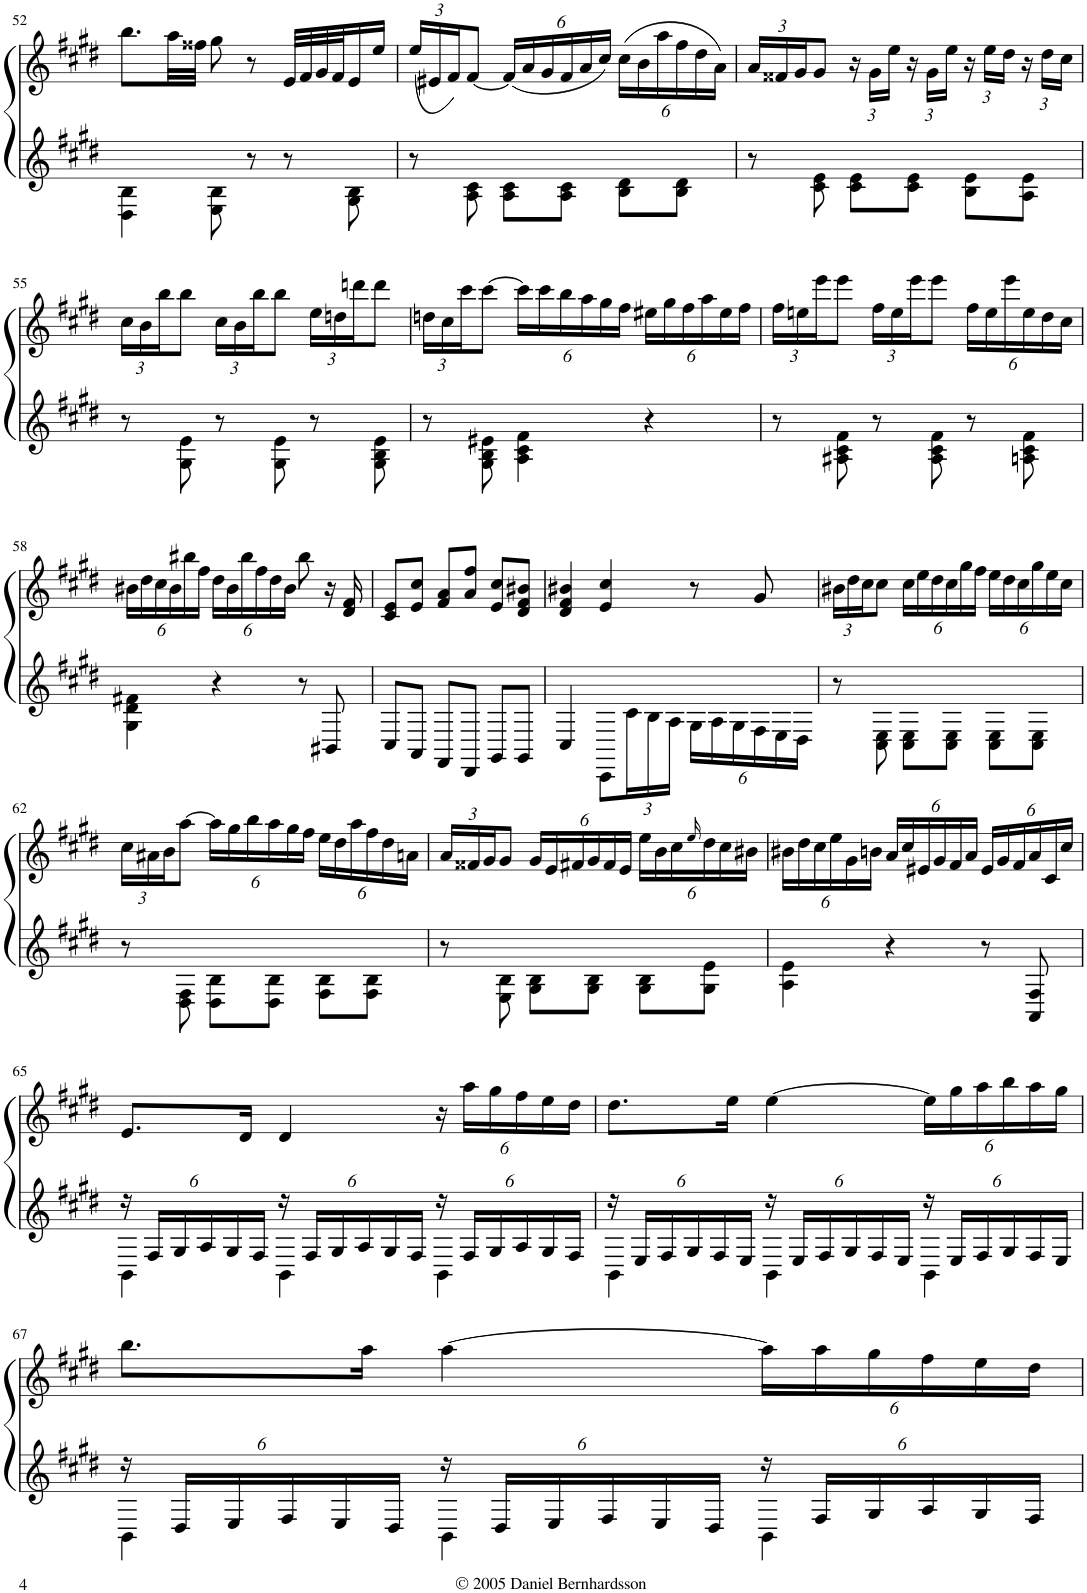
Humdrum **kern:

**kern	**kern
*part1	*part1
*staff2	*staff1
*I"Piano	*
*I'Pno.	*
!!LO:PB:g=z
*clefG2	*clefG2
*k[f#c#g#d#]	*k[f#c#g#d#]
*E:	*E:
*M3/4	*M3/4
=52	=52
4D#\ 4B\	8.bb\L
.	32aa\LL
.	32ff##X\JJJ
8E\ 8B\	8gg#\
8r	8r
8r	32e/LLL
.	32f#/
.	32g#/
.	32f#/J
8G#\ 8B\	16e/
.	16ee/JJ
=53	=53
*	*Xbrackettup
8r	(24ee/LL
.	24e#X/
.	24f#/J)
8A\ 8c#\	[8f#/J
8A\ 8c#\L	(24f#/LL]
.	24a/
.	24g#/
8A\ 8c#\J	24f#/
.	24a/
.	24cc#/JJ)
8B\ 8d#\L	(24cc#\LL
.	24b\
.	24aa\
8B\ 8d#\J	24ff#\
.	24dd#\
.	24a\JJ)
=54	=54
8r	24a/LL
.	24f##X/
.	24g#/J
8c#\ 8e\	8g#/J
8c#\ 8e\L	24r
.	24g#\LL
.	24ee\JJ
8c#\ 8e\J	24r
.	24g#\LL
.	24ee\JJ
8B\ 8e\L	24r
.	24ee\LL
.	24dd#\JJ
8A\ 8e\J	24r
.	24dd#\LL
.	24cc#\JJ
!!LO:LB:g=z
=55	=55
8r	24cc#\LL
.	24b\
.	24bb\J
8G#\ 8e\	8bb\J
8r	24cc#\LL
.	24b\
.	24bb\J
8G#\ 8e\	8bb\J
8r	24ee\LL
.	24ddn\
.	24dddn\J
8G#\ 8B\ 8e\	8ddd\J
=56	=56
8r	24ddn\LL
.	24cc#\
.	24ccc#\J
8G#\ 8B\ 8e#X\	[8ccc#\J
4A\ 4c#\ 4f#\	24ccc#\LL]
.	24ccc#\
.	24bb\
.	24aa\
.	24gg#\
.	24ff#\JJ
4r	24ee#X\LL
.	24gg#\
.	24ff#\
.	24aa\
.	24ee#\
.	24ff#\JJ
=57	=57
8r	24ff#\LL
.	24een\
.	24eee\J
8A#X\ 8c#\ 8f#\	8eee\J
8r	24ff#\LL
.	24ee\
.	24eee\J
8A#\ 8c#\ 8f#\	8eee\J
8r	24ff#\LL
.	24ee\
.	24eee\
8An\ 8c#\ 8f#\	24ee\
.	24dd#\
.	24cc#\JJ
!!LO:LB:g=z
=58	=58
4G#\ 4d#\ 4f#X\	24b#X\LL
.	24dd#\
.	24cc#\
.	24b#\
.	24bb#X\
.	24ff#\JJ
4r	24dd#\LL
.	24b#\
.	24bb#\
.	24ff#\
.	24dd#\
.	24b#\JJ
8r	8bb#\
8BB#X/	16r
.	16d#/ 16f#/
=59	=59
8C#/L	8c#/ 8e/L
8AA/J	8e/ 8cc#/J
8FF#/L	8f#/ 8a/L
8DD#/J	8a/ 8ff#/J
8GG#/L	8e/ 8cc#/L
8GG#/J	8d#/ 8f#/ 8b#X/J
=60	=60
4C#/	4d#/ 4f#/ 4b#X/
8CC#\L	4e/ 4cc#/
*Xbrackettup	*
24c#\L	.
24B\	.
24A\JJ	.
24G#\LL	8r
24A\	.
24G#\	.
24F#\	8g#/
24E\	.
24D#\JJ	.
=61	=61
8r	24b#X\LL
.	24dd#\
.	24cc#\J
8C#\ 8E\	8cc#\J
8C#\ 8E\L	24cc#\LL
.	24ee\
.	24dd#\
8C#\ 8E\J	24cc#\
.	24gg#\
.	24ff#\JJ
8C#\ 8E\L	24ee\LL
.	24dd#\
.	24cc#\
8C#\ 8E\J	24gg#\
.	24ee\
.	24cc#\JJ
!!LO:LB:g=z
=62	=62
8r	24cc#\LL
.	24a#X\
.	24b\J
8D#\ 8F#\	[8aa\J
8D#\ 8B\L	24aa\LL]
.	24gg#\
.	24bb\
8D#\ 8B\J	24aa\
.	24gg#\
.	24ff#\JJ
8F#\ 8B\L	24ee\LL
.	24dd#\
.	24aa\
8F#\ 8B\J	24ff#\
.	24dd#\
.	24an\JJ
=63	=63
8r	24a/LL
.	24f##X/
.	24g#/J
8E\ 8B\	8g#/J
8G#\ 8B\L	24g#/LL
.	24e/
.	24f#X/
8G#\ 8B\J	24g#/
.	24f#/
.	24e/JJ
8G#\ 8B\L	24ee\LL
.	24b\
.	24cc#\
.	16qee/
8G#\ 8e\J	24dd#\
.	24cc#\
.	24b#X\JJ
=64	=64
4A\ 4e\	24b#X\LL
.	24dd#\
.	24cc#\
.	24ee\
.	24g#\
.	24bn\JJ
4r	24a/LL
.	24cc#/
.	24e#X/
.	24g#/
.	24f#/
.	24a/JJ
8r	24e#/LL
.	24g#/
.	24f#/
8AA/ 8F#/	24a/
.	24c#/
.	24cc#/JJ
!!LO:LB:g=z
=65	=65
*^	*
24r	4BB\	8.e/L
24F#/LL	.	.
24G#/	.	.
24A/	.	.
24G#/	.	.
.	.	16d#/Jk
24F#/JJ	.	.
24r	4BB\	4d#/
24F#/LL	.	.
24G#/	.	.
24A/	.	.
24G#/	.	.
24F#/JJ	.	.
24r	4BB\	24r
24F#/LL	.	24aa\LL
24G#/	.	24gg#\
24A/	.	24ff#\
24G#/	.	24ee\
24F#/JJ	.	24dd#\JJ
=66	=66	=66
24r	4BB\	8.dd#\L
24E/LL	.	.
24F#/	.	.
24G#/	.	.
24F#/	.	.
.	.	16ee\Jk
24E/JJ	.	.
24r	4BB\	[4ee\
24E/LL	.	.
24F#/	.	.
24G#/	.	.
24F#/	.	.
24E/JJ	.	.
24r	4BB\	24ee\LL]
24E/LL	.	24gg#\
24F#/	.	24aa\
24G#/	.	24bb\
24F#/	.	24aa\
24E/JJ	.	24gg#\JJ
!!LO:LB:g=z
=67	=67	=67
24r	4BB\	8.bb\L
24D#/LL	.	.
24E/	.	.
24F#/	.	.
24E/	.	.
.	.	16aa\Jk
24D#/JJ	.	.
24r	4BB\	[4aa\
24D#/LL	.	.
24E/	.	.
24F#/	.	.
24E/	.	.
24D#/JJ	.	.
24r	4BB\	24aa\LL]
24F#/LL	.	24aa\
24G#/	.	24gg#\
24A/	.	24ff#\
24G#/	.	24ee\
24F#/JJ	.	24dd#\JJ
*v	*v	*
=	=
*-	*-
